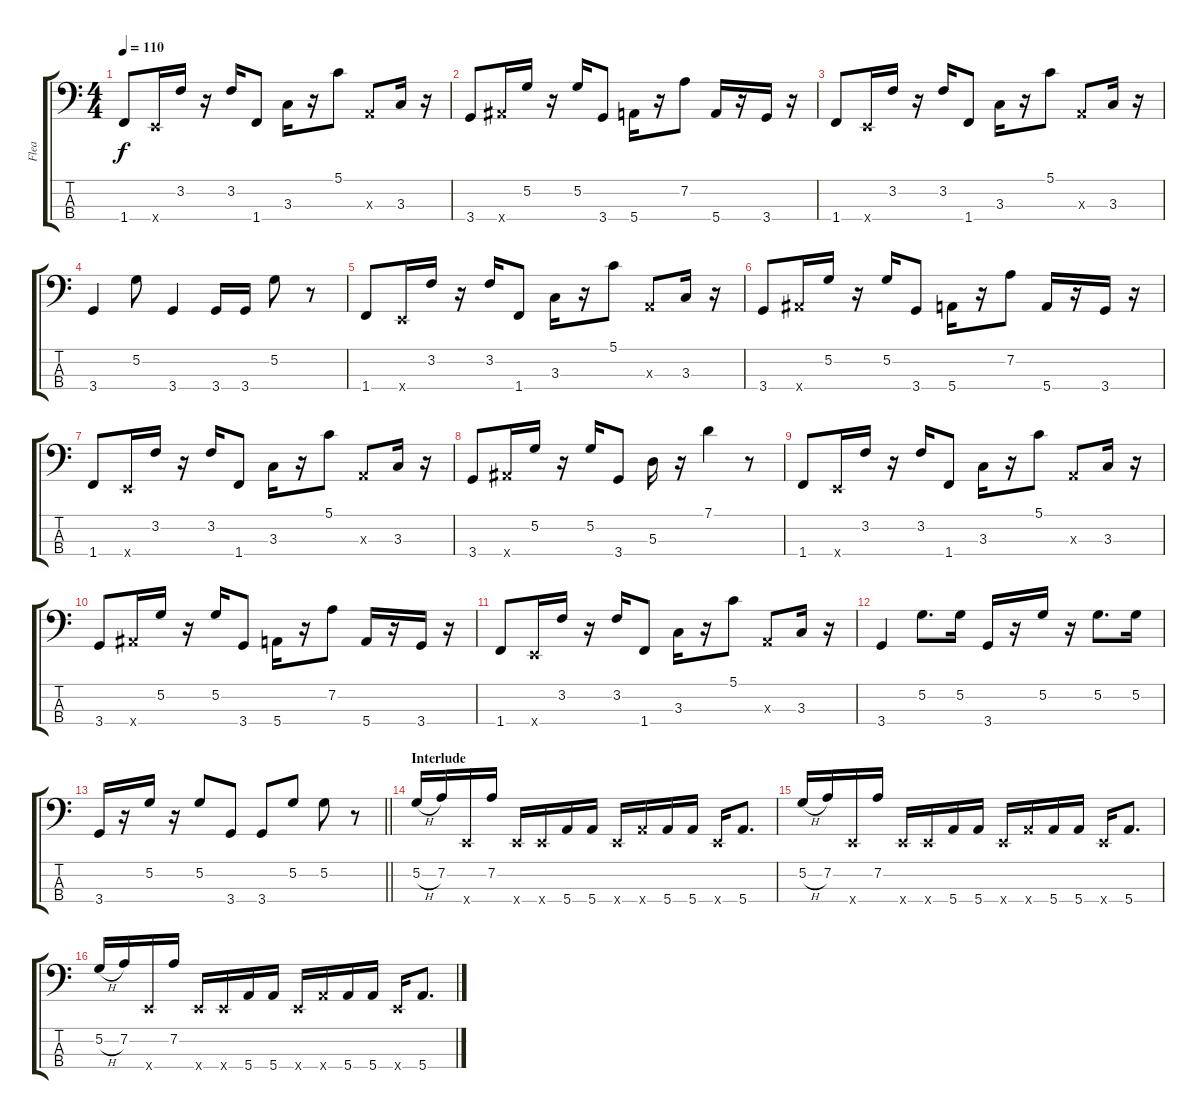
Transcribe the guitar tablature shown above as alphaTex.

\track ("Flea" "Flea") {instrument electricbassfinger}
\staff {score tabs}
\tuning (G2 D2 A1 E1) {hide}
\ts (4 4)
\tempo 110
\clef f4
\ks c
1.4.8{dy f} 0.4{x}.16 3.2.16 r.16 3.2.16 1.4.8 3.3.16 r.16 5.1.8 0.3{x}.8 3.3.16 r.16 |
3.4.8 6.4{x}.16 5.2.16 r.16 5.2.16 3.4.8 5.4.16 r.16 7.2.8 5.4.16 r.16 3.4.16 r.16 |
1.4.8 0.4{x}.16 3.2.16 r.16 3.2.16 1.4.8 3.3.16 r.16 5.1.8 0.3{x}.8 3.3.16 r.16 |
3.4.4 5.2.8 3.4.4 3.4.16 3.4.16 5.2.8 r.8 |
1.4.8 0.4{x}.16 3.2.16 r.16 3.2.16 1.4.8 3.3.16 r.16 5.1.8 0.3{x}.8 3.3.16 r.16 |
3.4.8 6.4{x}.16 5.2.16 r.16 5.2.16 3.4.8 5.4.16 r.16 7.2.8 5.4.16 r.16 3.4.16 r.16 |
1.4.8 0.4{x}.16 3.2.16 r.16 3.2.16 1.4.8 3.3.16 r.16 5.1.8 0.3{x}.8 3.3.16 r.16 |
3.4.8 6.4{x}.16 5.2.16 r.16 5.2.16 3.4.8 5.3.16 r.16 7.1.4 r.8 |
1.4.8 0.4{x}.16 3.2.16 r.16 3.2.16 1.4.8 3.3.16 r.16 5.1.8 0.3{x}.8 3.3.16 r.16 |
3.4.8 6.4{x}.16 5.2.16 r.16 5.2.16 3.4.8 5.4.16 r.16 7.2.8 5.4.16 r.16 3.4.16 r.16 |
1.4.8 0.4{x}.16 3.2.16 r.16 3.2.16 1.4.8 3.3.16 r.16 5.1.8 0.3{x}.8 3.3.16 r.16 |
3.4.4 5.2.8{d} 5.2.16 3.4.16 r.16 5.2.16 r.16 5.2.8{d} 5.2.16 |
\barLineRight lightlight
3.4.16 r.16 5.2.16 r.16 5.2.8 3.4.8 3.4.8 5.2.8 5.2.8 r.8 |
\section ("" "Interlude")
5.2{h}.16{instrument slapbass1} 7.2.16 0.4{x}.16 7.2.16 0.4{x}.16 0.4{x}.16 5.4.16 5.4.16 0.4{x}.16 5.4{x}.16 5.4.16 5.4.16 0.4{x}.16 5.4.8{d} |
5.2{h}.16 7.2.16 0.4{x}.16 7.2.16 0.4{x}.16 0.4{x}.16 5.4.16 5.4.16 0.4{x}.16 5.4{x}.16 5.4.16 5.4.16 0.4{x}.16 5.4.8{d} |
5.2{h}.16 7.2.16 0.4{x}.16 7.2.16 0.4{x}.16 0.4{x}.16 5.4.16 5.4.16 0.4{x}.16 5.4{x}.16 5.4.16 5.4.16 0.4{x}.16 5.4.8{d}
